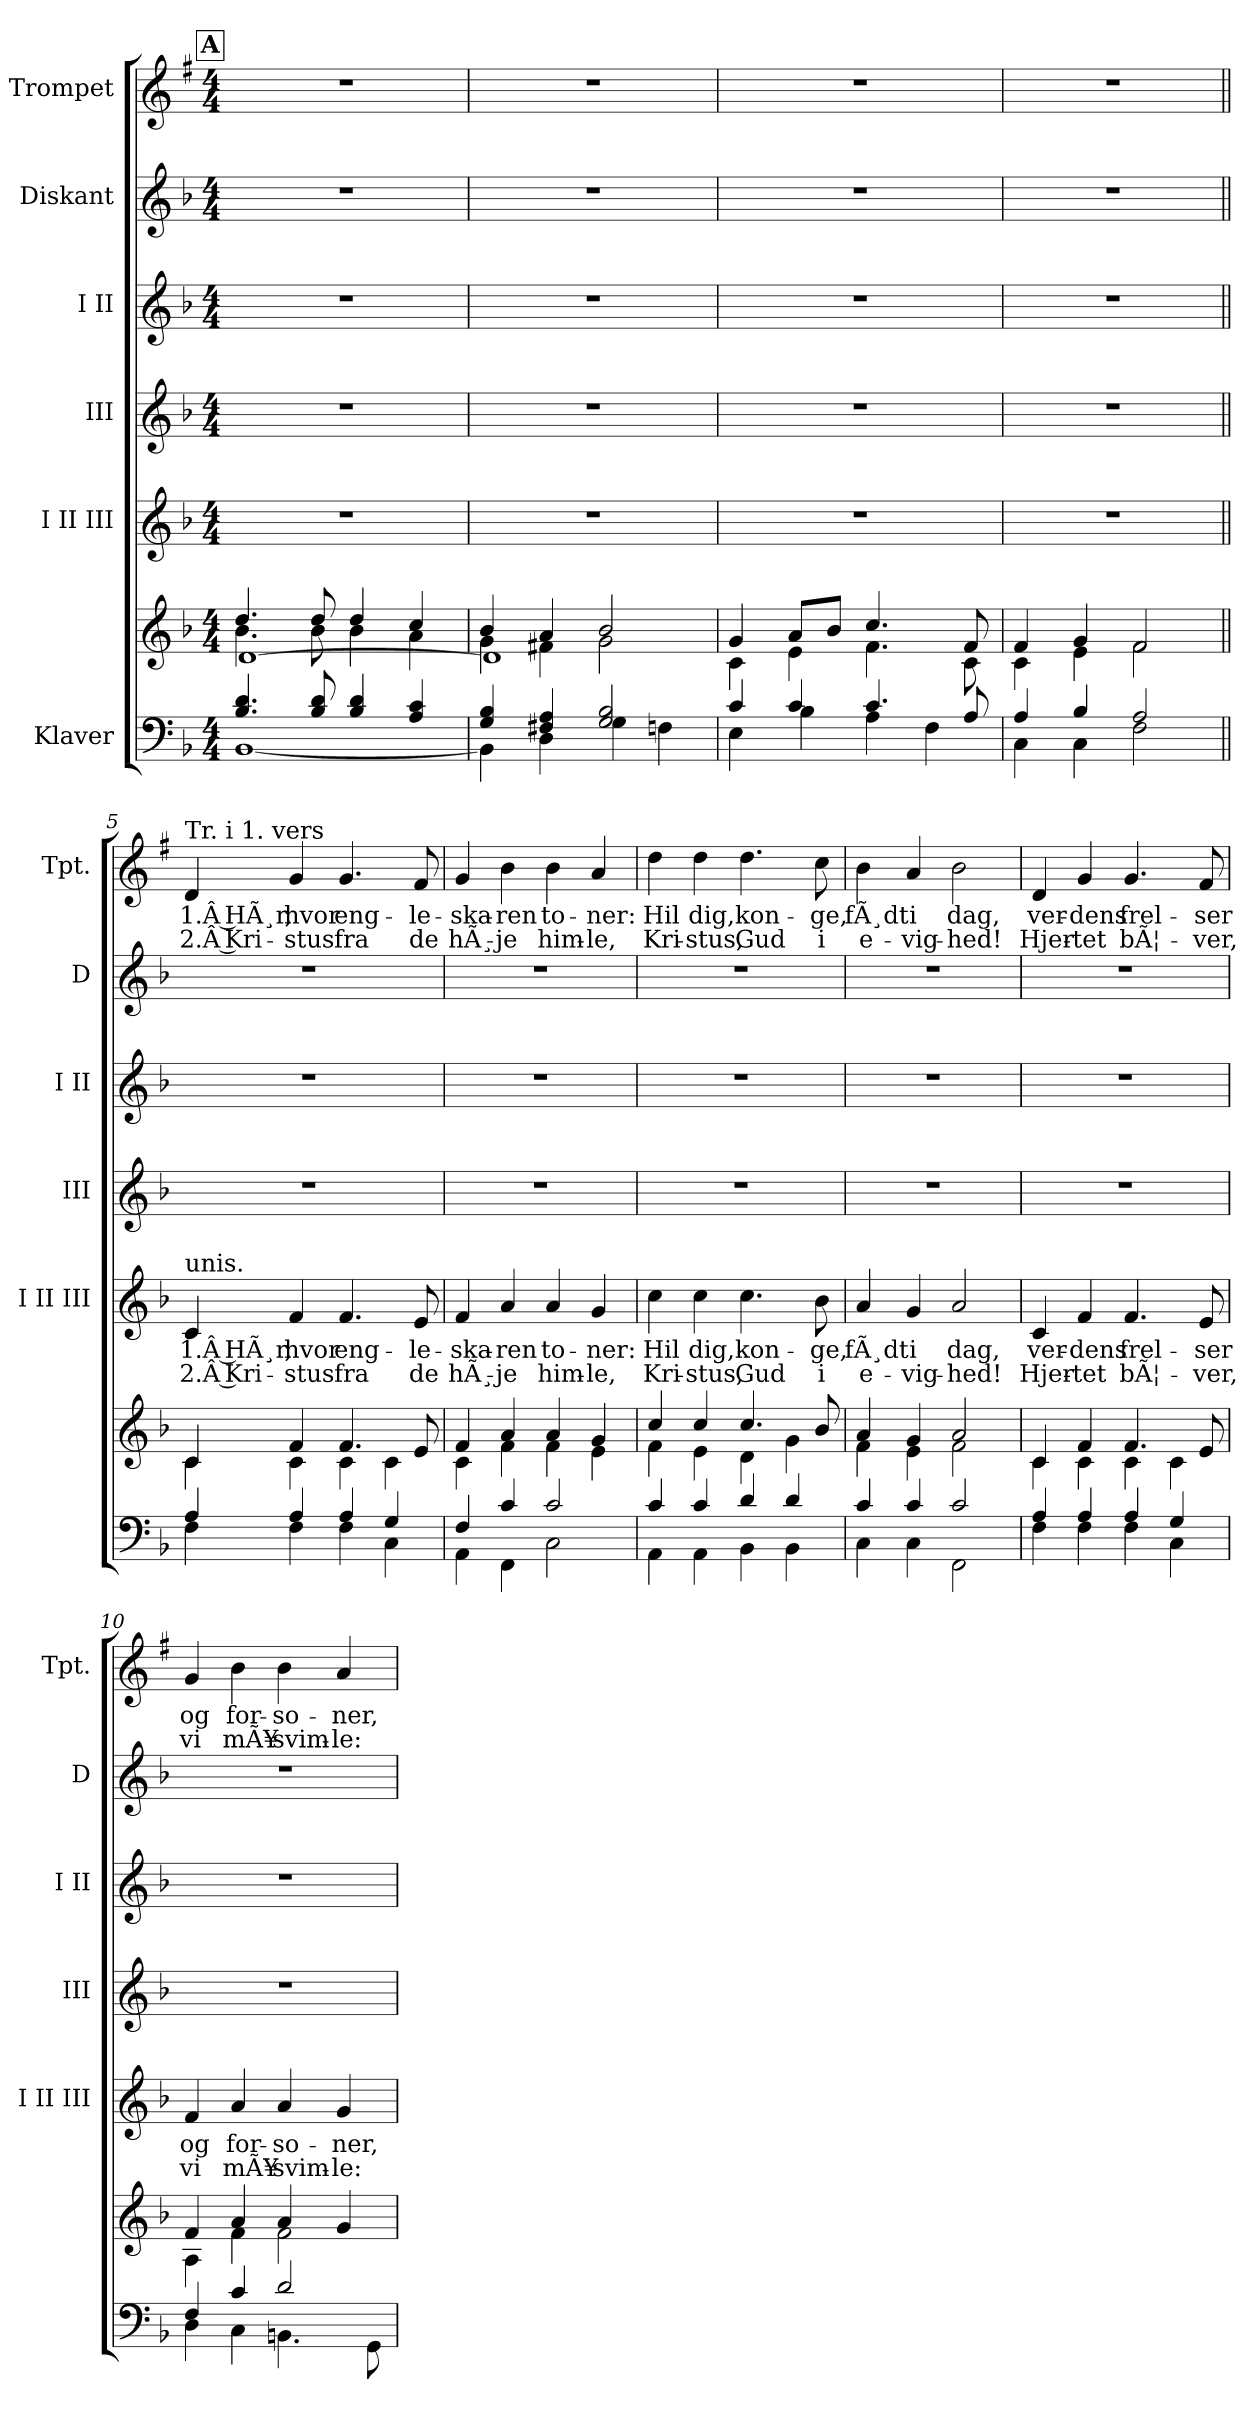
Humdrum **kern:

**kern	**kern	**kern	**text	**text	**kern	**kern	**kern	**kern	**text	**text
*part6	*part6	*part5	*part5	*part5	*part4	*part3	*part2	*part1	*part1	*part1
*staff7	*staff6	*staff5	*staff5	*staff5	*staff4	*staff3	*staff2	*staff1	*staff1	*staff1
*I"Klaver	*	*I"I II III	*	*	*I"III	*I"I II	*I"Diskant	*I"Trompet	*	*
*	*	*I'I II III	*	*	*I'III	*I'I II	*I'D	*I'Tpt.	*	*
*clefF4	*clefG2	*clefG2	*	*	*clefG2	*clefG2	*clefG2	*clefG2	*	*
*	*	*	*	*	*	*	*	*ITrd1c2	*	*
*k[b-]	*k[b-]	*k[b-]	*	*	*k[b-]	*k[b-]	*k[b-]	*k[b-]	*	*
*M4/4	*M4/4	*M4/4	*	*	*M4/4	*M4/4	*M4/4	*M4/4	*	*
*MM100	*MM100	*MM100	*	*	*MM100	*MM100	*MM100	*MM100	*	*
!!LO:REH:place=s1:a:B:fs=14:t=A
=1	=1	=1	=1	=1	=1	=1	=1	=1	=1	=1
*^	*^	*	*	*	*	*	*	*	*	*
*	*	*	*^	*	*	*	*	*	*	*	*	*
4.B-/ 4.d/	[1BB-	4.dd/	4.b-\	[1d	1r	.	.	1r	1r	1r	1r	.	.
8B-/ 8d/	.	8dd/	8b-\	.	.	.	.	.	.	.	.	.	.
4B-/ 4d/	.	4dd/	4b-\	.	.	.	.	.	.	.	.	.	.
4A/ 4c/	.	4cc/	4a\	.	.	.	.	.	.	.	.	.	.
=2	=2	=2	=2	=2	=2	=2	=2	=2	=2	=2	=2	=2	=2
4G/ 4B-/	4BB-\]	4b-/	4g\	1d]	1r	.	.	1r	1r	1r	1r	.	.
4F#X/ 4A/	4D\	4a/	4f#X\	.	.	.	.	.	.	.	.	.	.
2G/ 2B-/	4G\	2b-/	2g\	.	.	.	.	.	.	.	.	.	.
.	4Fn\	.	.	.	.	.	.	.	.	.	.	.	.
*	*	*	*v	*v	*	*	*	*	*	*	*	*	*
=3	=3	=3	=3	=3	=3	=3	=3	=3	=3	=3	=3	=3
4c/	4E\	4g/	4c\	1r	.	.	1r	1r	1r	1r	.	.
4c/	4B-\	8a/L	4e\	.	.	.	.	.	.	.	.	.
.	.	8b-/J	.	.	.	.	.	.	.	.	.	.
4.c/	4A\	4.cc/	4.f\	.	.	.	.	.	.	.	.	.
.	4F\	.	.	.	.	.	.	.	.	.	.	.
8A/	.	8f/	8c\	.	.	.	.	.	.	.	.	.
=4	=4	=4	=4	=4	=4	=4	=4	=4	=4	=4	=4	=4
4A/	4C\	4f/	4c\	1r	.	.	1r	1r	1r	1r	.	.
4B-/	4C\	4g/	4e\	.	.	.	.	.	.	.	.	.
2A/	2F\	2f/	2f\	.	.	.	.	.	.	.	.	.
!!LO:LB:g=z
=5||	=5||	=5||	=5||	=5||	=5||	=5||	=5||	=5||	=5||	=5||	=5||	=5||
!	!	!	!	!	!	!	!	!	!	!LO:TX:a:t=Tr. i 1. vers	!	!
!	!	!	!	!LO:TX:a:t=unis.	!	!	!	!	!	!	!	!
4A/	4F\	4c/	4c\	4c/	1.Â HÃ¸r,	2.Â Kri-	1r	1r	1r	4c/	1.Â HÃ¸r,	2.Â Kri-
4A/	4F\	4f/	4c\	4f/	hvor	-stus	.	.	.	4f/	hvor	-stus
4A/	4F\	4.f/	4c\	4.f/	eng-	fra	.	.	.	4.f/	eng-	fra
4G/	4C\	.	4c\	.	.	.	.	.	.	.	.	.
.	.	8e/	.	8e/	-le-	de	.	.	.	8e/	-le-	de
=6	=6	=6	=6	=6	=6	=6	=6	=6	=6	=6	=6	=6
4F/	4AA\	4f/	4c\	4f/	-ska-	hÃ¸-	1r	1r	1r	4f/	-ska-	hÃ¸-
4c/	4FF\	4a/	4f\	4a/	-ren	-je	.	.	.	4a\	-ren	-je
2c/	2C\	4a/	4f\	4a/	to-	him-	.	.	.	4a\	to-	him-
.	.	4g/	4e\	4g/	-ner:	-le,	.	.	.	4g/	-ner:	-le,
=7	=7	=7	=7	=7	=7	=7	=7	=7	=7	=7	=7	=7
4c/	4AA\	4cc/	4f\	4cc\	Hil	Kri-	1r	1r	1r	4cc\	Hil	Kri-
4c/	4AA\	4cc/	4e\	4cc\	dig,	-stus,	.	.	.	4cc\	dig,	-stus,
4d/	4BB-\	4.cc/	4d\	4.cc\	kon-	Gud	.	.	.	4.cc\	kon-	Gud
4d/	4BB-\	.	4g\	.	.	.	.	.	.	.	.	.
.	.	8b-/	.	8b-\	-ge,	i	.	.	.	8b-\	-ge,	i
=8	=8	=8	=8	=8	=8	=8	=8	=8	=8	=8	=8	=8
4c/	4C\	4a/	4f\	4a/	fÃ¸dt	e-	1r	1r	1r	4a\	fÃ¸dt	e-
4c/	4C\	4g/	4e\	4g/	i	-vig-	.	.	.	4g/	i	-vig-
2c/	2FF\	2a/	2f\	2a/	dag,	-hed!	.	.	.	2a\	dag,	-hed!
=9	=9	=9	=9	=9	=9	=9	=9	=9	=9	=9	=9	=9
4A/	4F\	4c/	4c\	4c/	ver-	Hjer-	1r	1r	1r	4c/	ver-	Hjer-
4A/	4F\	4f/	4c\	4f/	-dens	-tet	.	.	.	4f/	-dens	-tet
4A/	4F\	4.f/	4c\	4.f/	frel-	bÃ¦-	.	.	.	4.f/	frel-	bÃ¦-
4G/	4C\	.	4c\	.	.	.	.	.	.	.	.	.
.	.	8e/	.	8e/	-ser	-ver,	.	.	.	8e/	-ser	-ver,
!!LO:PB:g=z
=10	=10	=10	=10	=10	=10	=10	=10	=10	=10	=10	=10	=10
4F/	4D\	4f/	4A\	4f/	og	vi	1r	1r	1r	4f/	og	vi
4c/	4C\	4a/	4f\	4a/	for-	mÃ¥	.	.	.	4a\	for-	mÃ¥
2d/	4.BBn\	4a/	2f\	4a/	-so-	svim-	.	.	.	4a\	-so-	svim-
.	.	4g/	.	4g/	-ner,	-le:	.	.	.	4g/	-ner,	-le:
.	8GG\	.	.	.	.	.	.	.	.	.	.	.
*v	*v	*	*	*	*	*	*	*	*	*	*	*
*	*v	*v	*	*	*	*	*	*	*	*	*
=	=	=	=	=	=	=	=	=	=	=
*-	*-	*-	*-	*-	*-	*-	*-	*-	*-	*-
